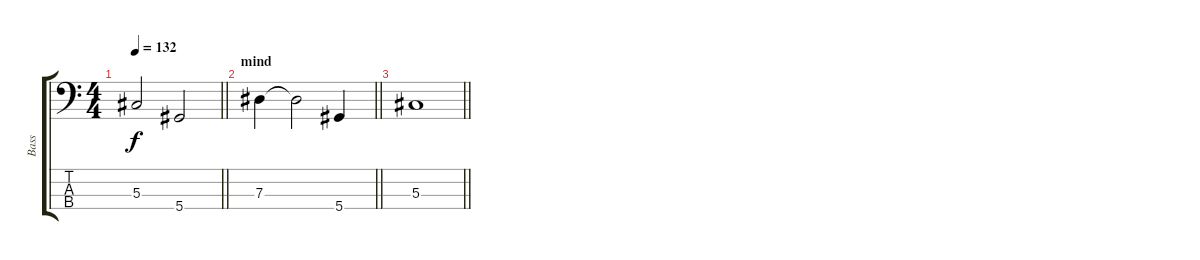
\track ("Bass" "Bass") {instrument electricbassfinger}
\staff {score tabs}
\tuning (Gb2 Db2 Ab1 Eb1) {hide}
\ts (4 4)
\tempo 132
\clef f4
\barLineRight lightlight
\ks c
5.3.2{dy f} 5.4.2 |
\section ("" "mind ")
\barLineRight lightlight
7.3.4 7.3{t}.2 5.4.4 |
\section ("" "")
\barLineRight lightlight
5.3.1
